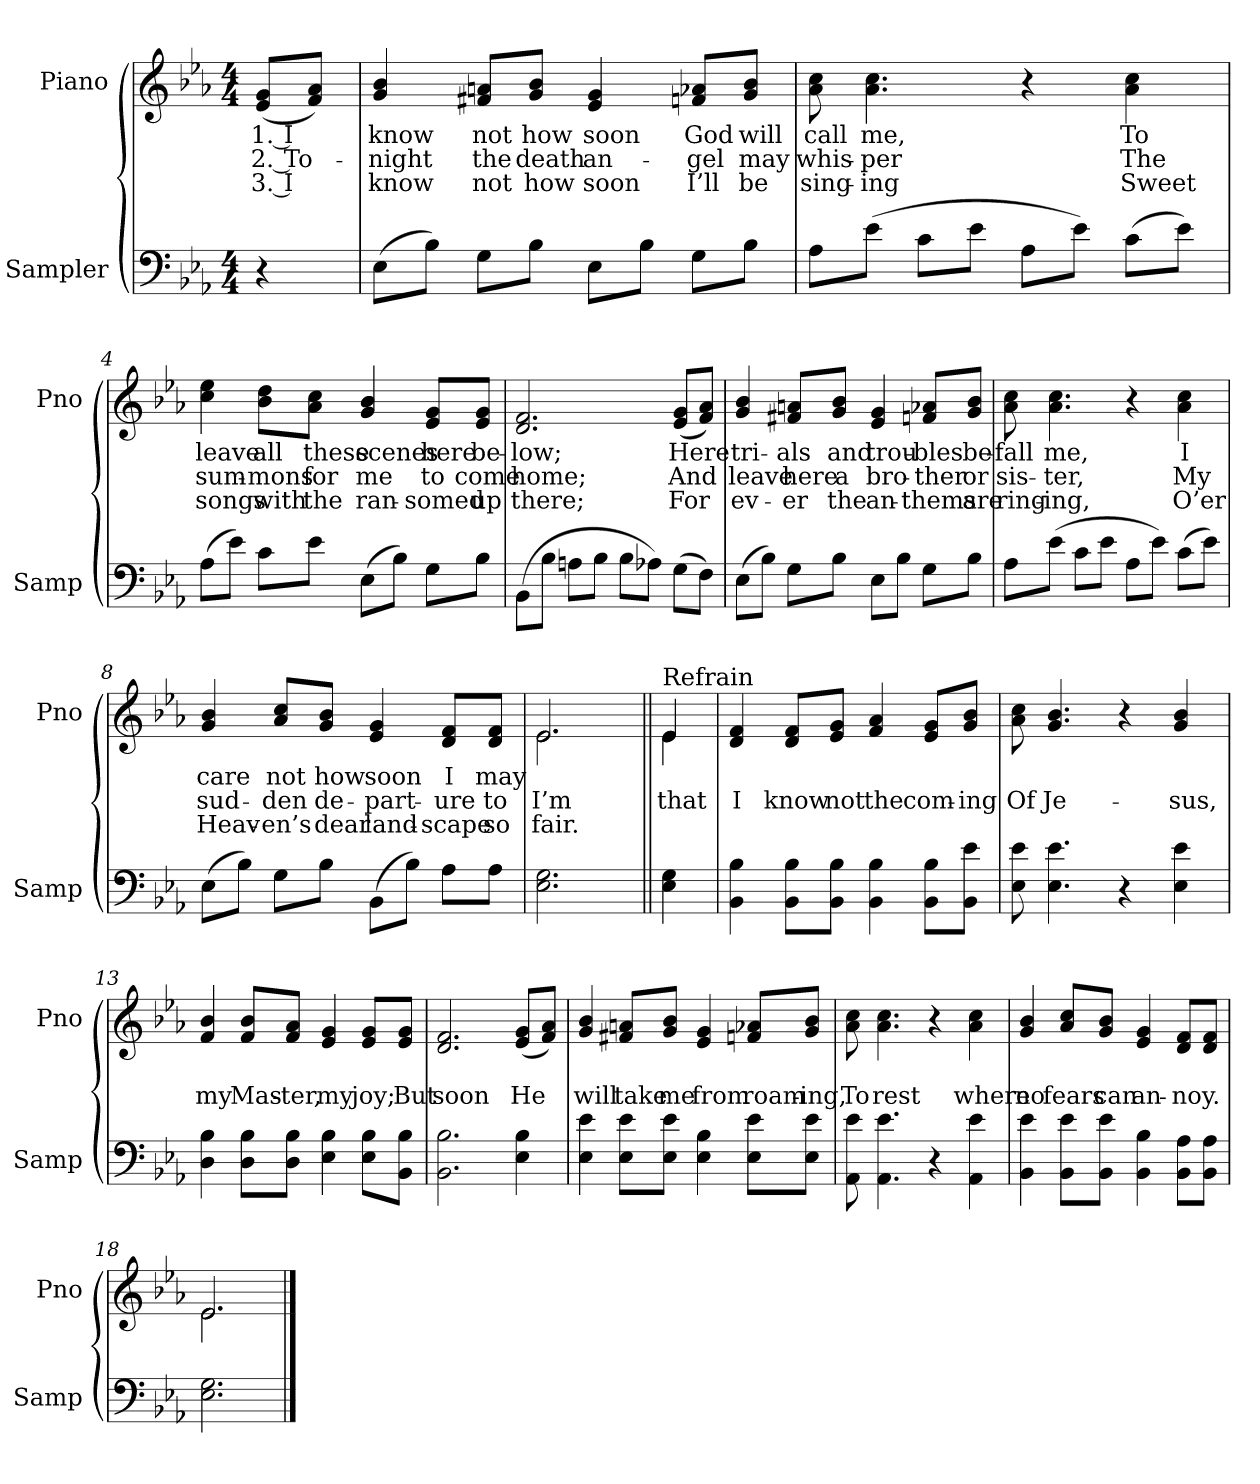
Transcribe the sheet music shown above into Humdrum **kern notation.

**kern	**kern	**text	**text	**text
*part2	*part1	*part1	*part1	*part1
*staff2	*staff1	*staff1	*staff1	*staff1
*I"Sampler	*I"Piano	*	*	*
*I'Samp	*I'Pno	*	*	*
*clefF4	*clefG2	*	*	*
*k[b-e-a-]	*k[b-e-a-]	*	*	*
*E-:	*E-:	*	*	*
*M4/4	*M4/4	*	*	*
=1	=1	=1	=1	=1
4r	(8e-/ 8g/L	1. I	2. To-	3. I
.	8f/ 8a-/J)	.	.	.
=2	=2	=2	=2	=2
(8E-\L	4g 4b-	know	-night	know
8B-\J)	.	.	.	.
8G\L	8f#X/ 8an/L	not	the	not
8B-\J	8g/ 8b-/J	how	death	how
8E-\L	4e- 4g	soon	an-	soon
8B-\J	.	.	.	.
8G\L	8fn/ 8a-X/L	God	-gel	I’ll
8B-\J	8g/ 8b-/J	will	may	be
=3	=3	=3	=3	=3
8A-\L	8a- 8cc	call	whis-	sing-
(8e-\J	4.a- 4.cc	me,	-per	-ing
8c\L	.	.	.	.
8e-\J	.	.	.	.
8A-\L	4r	.	.	.
8e-\J)	.	.	.	.
(8c\L	4a- 4cc	To	The	Sweet
8e-\J)	.	.	.	.
=4	=4	=4	=4	=4
(8A-\L	4cc 4ee-	leave	sum-	songs
8e-\J)	.	.	.	.
8c\L	8b-\ 8dd\L	all	-mons	with
8e-\J	8a-\ 8cc\J	these	for	the
(8E-\L	4g 4b-	scenes	me	ran-
8B-\J)	.	.	.	.
8G\L	8e-/ 8g/L	here	to	-somed
8B-\J	8e-/ 8g/J	be-	come	up
=5	=5	=5	=5	=5
(8BB-\L	2.d 2.f	-low;	home;	there;
8B-\J	.	.	.	.
8An\L	.	.	.	.
8B-\J	.	.	.	.
8B-\L	.	.	.	.
8A-X\J)	.	.	.	.
(8G\L	(8e-/ 8g/L	Here	And	For
8F\J)	8f/ 8a-/J)	.	.	.
=6	=6	=6	=6	=6
(8E-\L	4g 4b-	tri-	leave	ev-
8B-\J)	.	.	.	.
8G\L	8f#X/ 8an/L	-als	here	-er
8B-\J	8g/ 8b-/J	and	a	the
8E-\L	4e- 4g	trou-	bro-	an-
8B-\J	.	.	.	.
8G\L	8fn/ 8a-X/L	-bles	-ther	-thems
8B-\J	8g/ 8b-/J	be-	or	are
=7	=7	=7	=7	=7
8A-\L	8a- 8cc	-fall	sis-	ring-
(8e-\J	4.a- 4.cc	me,	-ter,	-ing,
8c\L	.	.	.	.
8e-\J	.	.	.	.
8A-\L	4r	.	.	.
8e-\J)	.	.	.	.
(8c\L	4a- 4cc	I	My	O’er
8e-\J)	.	.	.	.
=8	=8	=8	=8	=8
(8E-\L	4g 4b-	care	sud-	Heav-
8B-\J)	.	.	.	.
8G\L	8a-/ 8cc/L	not	-den	-en’s
8B-\J	8g/ 8b-/J	how	de-	dear
(8BB-\L	4e- 4g	soon	-part-	land-
8B-\J)	.	.	.	.
8A-\L	8d/ 8f/L	I	-ure	-scape
8A-\J	8d/ 8f/J	may	to	so
=9	=9	=9	=9	=9
*	*^	*	*	*
2.E- 2.G	2.e-/	2.e-	.	I’m	fair.
=10||	=10||	=10||	=10||	=10||	=10||
!	!LO:TX:t=Refrain	!	!	!	!
4E- 4G	4e-/	4e-	.	that	.
*	*v	*v	*	*	*
=11	=11	=11	=11	=11
4BB- 4B-	4d 4f	.	I	.
8BB-\ 8B-\L	8d/ 8f/L	.	know	.
8BB-\ 8B-\J	8e-/ 8g/J	.	not	.
4BB- 4B-	4f 4a-	.	the	.
8BB-\ 8B-\L	8e-/ 8g/L	.	com-	.
8BB-\ 8e-\J	8g/ 8b-/J	.	-ing	.
=12	=12	=12	=12	=12
8E- 8e-	8a- 8cc	.	Of	.
4.E- 4.e-	4.g 4.b-	.	Je-	.
4r	4r	.	.	.
4E- 4e-	4g 4b-	.	-sus,	.
=13	=13	=13	=13	=13
4D 4B-	4f 4b-	.	my	.
8D\ 8B-\L	8f/ 8b-/L	.	Mas-	.
8D\ 8B-\J	8f/ 8a-/J	.	-ter,	.
4E- 4B-	4e- 4g	.	my	.
8E-\ 8B-\L	8e-/ 8g/L	.	joy;	.
8BB-\ 8B-\J	8e-/ 8g/J	.	But	.
=14	=14	=14	=14	=14
2.BB- 2.B-	2.d 2.f	.	soon	.
4E- 4B-	(8e-/ 8g/L	.	He	.
.	8f/ 8a-/J)	.	.	.
=15	=15	=15	=15	=15
4E- 4e-	4g 4b-	.	will	.
8E-\ 8e-\L	8f#X/ 8an/L	.	take	.
8E-\ 8e-\J	8g/ 8b-/J	.	me	.
4E- 4B-	4e- 4g	.	from	.
8E-\ 8e-\L	8fn/ 8a-X/L	.	roam-	.
8E-\ 8e-\J	8g/ 8b-/J	.	-ing,	.
=16	=16	=16	=16	=16
8AA- 8e-	8a- 8cc	.	To	.
4.AA- 4.e-	4.a- 4.cc	.	rest	.
4r	4r	.	.	.
4AA- 4e-	4a- 4cc	.	where	.
=17	=17	=17	=17	=17
4BB- 4e-	4g 4b-	.	no	.
8BB-\ 8e-\L	8a-/ 8cc/L	.	fears	.
8BB-\ 8e-\J	8g/ 8b-/J	.	can	.
4BB- 4B-	4e- 4g	.	an-	.
8BB-\ 8A-\L	8d/ 8f/L	.	-noy.	.
8BB-\ 8A-\J	8d/ 8f/J	.	.	.
=18	=18	=18	=18	=18
*	*^	*	*	*
2.E- 2.G	2.e-/	2.e-	.	.	.
*	*v	*v	*	*	*
==	==	==	==	==
*-	*-	*-	*-	*-
